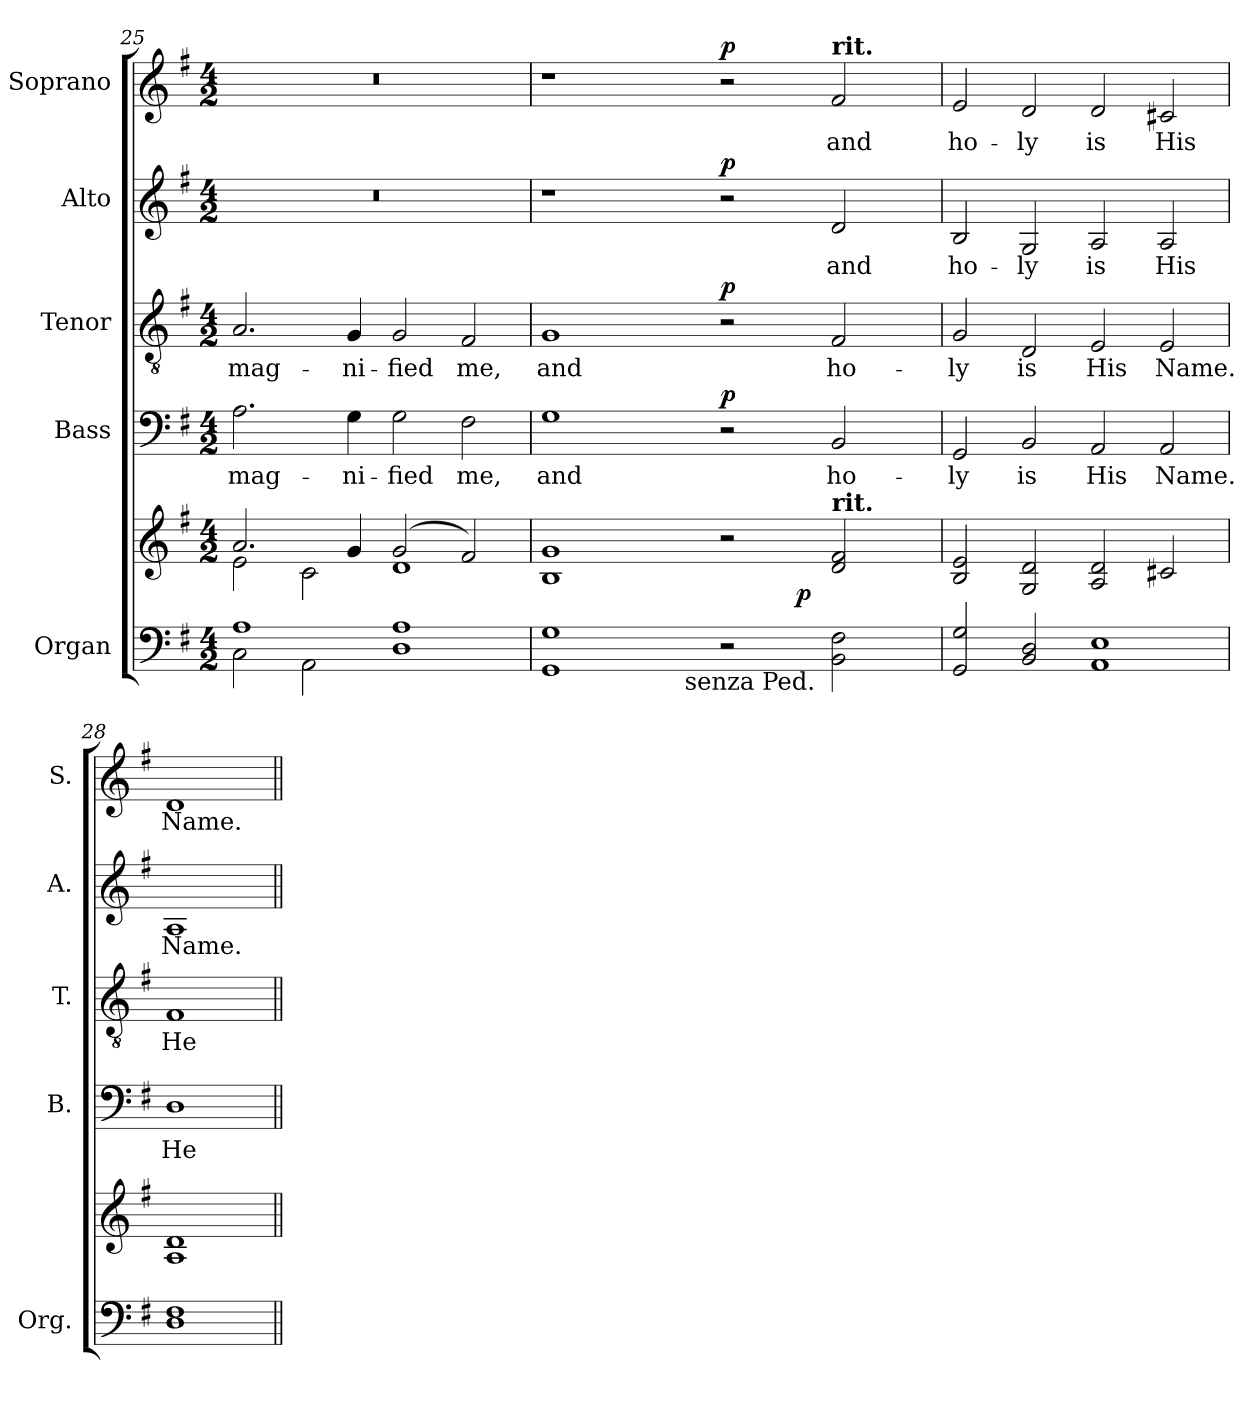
**kern	**kern	**dynam	**kern	**text	**dynam	**kern	**text	**dynam	**kern	**text	**dynam	**kern	**text	**dynam
*part5	*part5	*part5	*part4	*part4	*part4	*part3	*part3	*part3	*part2	*part2	*part2	*part1	*part1	*part1
*staff6	*staff5	*staff5/6	*staff4	*staff4	*staff4	*staff3	*staff3	*staff3	*staff2	*staff2	*staff2	*staff1	*staff1	*staff1
*I"Organ	*	*	*I"Bass	*	*	*I"Tenor	*	*	*I"Alto	*	*	*I"Soprano	*	*
*I'Org.	*	*	*I'B.	*	*	*I'T.	*	*	*I'A.	*	*	*I'S.	*	*
*clefF4	*clefG2	*	*clefF4	*	*	*clefGv2	*	*	*clefG2	*	*	*clefG2	*	*
*	*	*	*	*	*	*ITrd7c12	*	*	*	*	*	*	*	*
*k[f#]	*k[f#]	*	*k[f#]	*	*	*k[f#]	*	*	*k[f#]	*	*	*k[f#]	*	*
*G:	*G:	*	*G:	*	*	*G:	*	*	*G:	*	*	*G:	*	*
*M4/2	*M4/2	*	*M4/2	*	*	*M4/2	*	*	*M4/2	*	*	*M4/2	*	*
=25	=25	=25	=25	=25	=25	=25	=25	=25	=25	=25	=25	=25	=25	=25
*^	*^	*	*	*	*	*	*	*	*	*	*	*	*	*
!	!	!	!	!	!	!LO:LY:b:color=#000000	!	!	!	!	!	!	!	!	!	!
!	!	!	!	!	!	!	!	!	!LO:LY:b:color=#000000	!	!LO:N:vis=1	!	!	!LO:N:vis=1	!	!
1Ai	2Ci\	2.ai/	2ei\	.	2.Ai\	mag-	.	2.AAi/	mag-	.	0r	.	.	0r	.	.
.	2AAi\	.	2ci\	.	.	.	.	.	.	.	.	.	.	.	.	.
!	!	!	!	!	!	!LO:LY:b:color=#000000	!	!	!	!	!	!	!	!	!	!
!	!	!	!	!	!	!	!	!	!LO:LY:b:color=#000000	!	!	!	!	!	!	!
.	.	4gi/	.	.	4Gi\	-ni-	.	4GGi/	-ni-	.	.	.	.	.	.	.
!	!	!	!	!	!	!LO:LY:b:color=#000000	!	!	!	!	!	!	!	!	!	!
!	!	!	!	!	!	!	!	!	!LO:LY:b:color=#000000	!	!	!	!	!	!	!
1Ai	1Di	(2gi/	1di	.	2Gi\	-fied	.	2GGi/	-fied	.	.	.	.	.	.	.
!	!	!	!	!	!	!LO:LY:b:color=#000000	!	!	!	!	!	!	!	!	!	!
!	!	!	!	!	!	!	!	!	!LO:LY:b:color=#000000	!	!	!	!	!	!	!
.	.	2f#i/)	.	.	2F#i\	me,	.	2FF#i/	me,	.	.	.	.	.	.	.
*v	*v	*	*	*	*	*	*	*	*	*	*	*	*	*	*	*
*	*v	*v	*	*	*	*	*	*	*	*	*	*	*	*	*
=26	=26	=26	=26	=26	=26	=26	=26	=26	=26	=26	=26	=26	=26	=26
!	!	!	!	!LO:LY:b:color=#000000	!	!	!	!	!	!	!	!	!	!
!	!	!	!	!	!	!	!LO:LY:b:color=#000000	!	!	!	!	!	!	!
*^	*	*	*	*	*	*	*	*	*	*	*	*	*	*
*	*^	*	*	*	*	*	*	*	*	*	*	*	*	*	*
1GGi 1Gi	1ryy	2ryy	1Bi 1gi	.	1Gi	and	.	1GGi	and	.	1r	.	.	1r	.	.
.	.	4ryy	.	.	.	.	.	.	.	.	.	.	.	.	.	.
.	.	16ryy	.	.	.	.	.	.	.	.	.	.	.	.	.	.
.	.	64ryy	.	.	.	.	.	.	.	.	.	.	.	.	.	.
!	!	!LO:TX:b:t=senza Ped.	!	!	!	!	!	!	!	!	!	!	!	!	!	!
.	.	1ryy	.	.	.	.	.	.	.	.	.	.	.	.	.	.
2r	4ryy	.	2r	.	2r	.	p	2r	.	p	2r	.	p	2r	.	p
.	16ryy	.	.	.	.	.	.	.	.	.	.	.	.	.	.	.
.	64.ryy	.	.	.	.	.	.	.	.	.	.	.	.	.	.	.
.	2ryy	.	.	p	.	.	.	.	.	.	.	.	.	.	.	.
!	!	!	!	!	!	!LO:LY:b:color=#000000	!	!	!	!	!	!	!	!	!	!
!	!	!	!	!	!	!	!	!	!LO:LY:b:color=#000000	!	!	!	!	!	!	!
!	!	!	!	!	!	!	!	!	!	!	!	!LO:LY:b:color=#000000	!	!	!	!
!	!	!	!	!	!	!	!	!	!	!	!	!	!	!LO:TX:a:B:t=rit.	!	!
!	!	!	!LO:TX:a:B:t=rit.	!	!	!	!	!	!	!	!	!	!	!	!	!
!	!	!	!	!	!	!	!	!	!	!	!	!	!	!	!LO:LY:b:color=#000000	!
2BBi\ 2F#i	.	.	2di/ 2f#i	.	2BBi/	ho-	.	2FF#i/	ho-	.	2di/	and	.	2f#i/	and	.
.	.	8ryy	.	.	.	.	.	.	.	.	.	.	.	.	.	.
.	8ryy	.	.	.	.	.	.	.	.	.	.	.	.	.	.	.
.	.	32.ryy	.	.	.	.	.	.	.	.	.	.	.	.	.	.
.	32ryy	.	.	.	.	.	.	.	.	.	.	.	.	.	.	.
.	128ryy	.	.	.	.	.	.	.	.	.	.	.	.	.	.	.
*v	*v	*v	*	*	*	*	*	*	*	*	*	*	*	*	*	*
=27	=27	=27	=27	=27	=27	=27	=27	=27	=27	=27	=27	=27	=27	=27
*^	*	*	*	*	*	*	*	*	*	*	*	*	*	*
*	*^	*	*	*	*	*	*	*	*	*	*	*	*	*	*
!	!	!	!	!	!	!LO:LY:b:color=#000000	!	!	!	!	!	!	!	!	!	!
*v	*v	*v	*	*	*	*	*	*	*	*	*	*	*	*	*	*
*^	*	*	*	*	*	*	*	*	*	*	*	*	*	*
*	*^	*	*	*	*	*	*	*	*	*	*	*	*	*	*
!	!	!	!	!	!	!	!	!	!LO:LY:b:color=#000000	!	!	!	!	!	!	!
*v	*v	*v	*	*	*	*	*	*	*	*	*	*	*	*	*	*
*^	*	*	*	*	*	*	*	*	*	*	*	*	*	*
*	*^	*	*	*	*	*	*	*	*	*	*	*	*	*	*
!	!	!	!	!	!	!	!	!	!	!	!	!LO:LY:b:color=#000000	!	!	!	!
*v	*v	*v	*	*	*	*	*	*	*	*	*	*	*	*	*	*
*^	*	*	*	*	*	*	*	*	*	*	*	*	*	*
*	*^	*	*	*	*	*	*	*	*	*	*	*	*	*	*
!	!	!	!	!	!	!	!	!	!	!	!	!	!	!	!LO:LY:b:color=#000000	!
*v	*v	*v	*	*	*	*	*	*	*	*	*	*	*	*	*	*
2GGi/ 2Gi	2Bi/ 2ei	.	2GGi/	-ly	.	2GGi/	-ly	.	2Bi/	ho-	.	2ei/	ho-	.
!	!	!	!	!LO:LY:b:color=#000000	!	!	!	!	!	!	!	!	!	!
!	!	!	!	!	!	!	!LO:LY:b:color=#000000	!	!	!	!	!	!	!
!	!	!	!	!	!	!	!	!	!	!LO:LY:b:color=#000000	!	!	!	!
!	!	!	!	!	!	!	!	!	!	!	!	!	!LO:LY:b:color=#000000	!
2BBi/ 2Di	2Gi/ 2di	.	2BBi/	is	.	2DDi/	is	.	2Gi/	-ly	.	2di/	-ly	.
!	!	!	!	!LO:LY:b:color=#000000	!	!	!	!	!	!	!	!	!	!
!	!	!	!	!	!	!	!LO:LY:b:color=#000000	!	!	!	!	!	!	!
!	!	!	!	!	!	!	!	!	!	!LO:LY:b:color=#000000	!	!	!	!
!	!	!	!	!	!	!	!	!	!	!	!	!	!LO:LY:b:color=#000000	!
1AAi 1Ei	2Ai/ 2di	.	2AAi/	His	.	2EEi/	His	.	2Ai/	is	.	2di/	is	.
!	!	!	!	!LO:LY:b:color=#000000	!	!	!	!	!	!	!	!	!	!
!	!	!	!	!	!	!	!LO:LY:b:color=#000000	!	!	!	!	!	!	!
!	!	!	!	!	!	!	!	!	!	!LO:LY:b:color=#000000	!	!	!	!
!	!	!	!	!	!	!	!	!	!	!	!	!	!LO:LY:b:color=#000000	!
.	2c#Xi/	.	2AAi/	Name.	.	2EEi/	Name.	.	2Ai/	His	.	2c#Xi/	His	.
=28	=28	=28	=28	=28	=28	=28	=28	=28	=28	=28	=28	=28	=28	=28
!	!	!	!	!LO:LY:b:color=#000000	!	!	!	!	!	!	!	!	!	!
!	!	!	!	!	!	!	!LO:LY:b:color=#000000	!	!	!	!	!	!	!
!	!	!	!	!	!	!	!	!	!	!LO:LY:b:color=#000000	!	!	!	!
!	!	!	!	!	!	!	!	!	!	!	!	!	!LO:LY:b:color=#000000	!
1Di 1F#i	1Ai 1di	.	1Di	He	.	1FF#i	He	.	1Ai	Name.	.	1di	Name.	.
=||	=||	=||	=||	=||	=||	=||	=||	=||	=||	=||	=||	=||	=||	=||
*-	*-	*-	*-	*-	*-	*-	*-	*-	*-	*-	*-	*-	*-	*-
